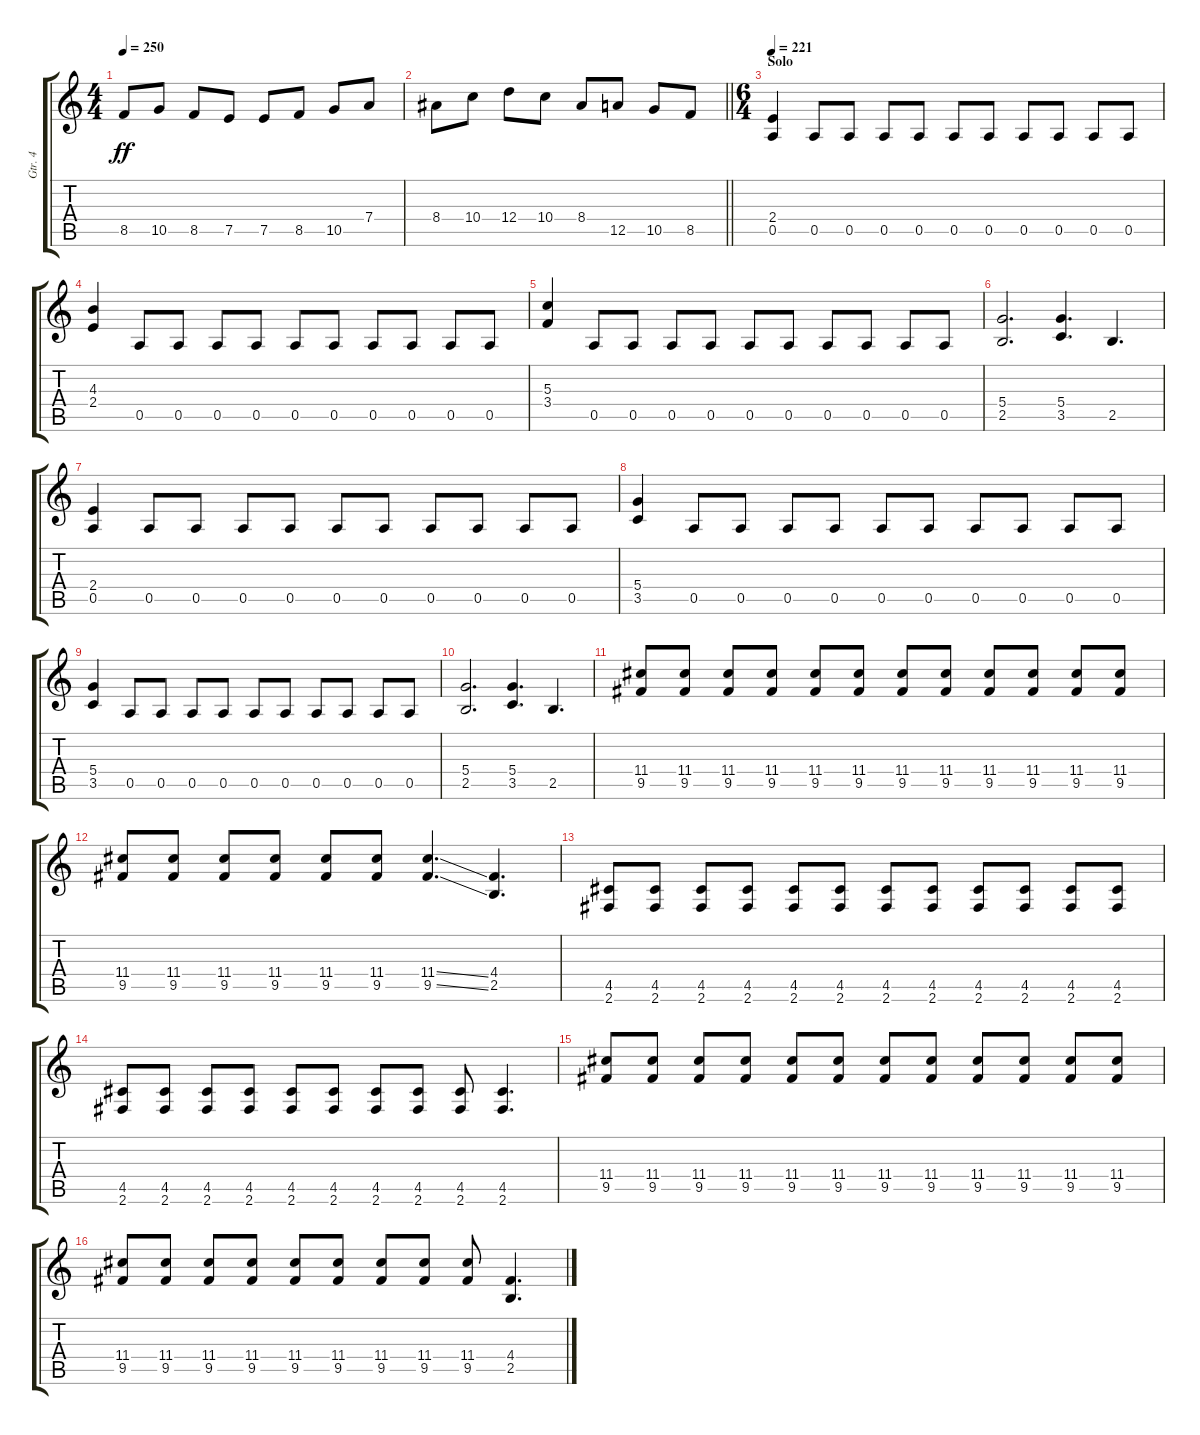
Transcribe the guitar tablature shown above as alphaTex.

\track ("Gtr. 4" "Gtr. 4") {instrument overdrivenguitar}
\staff {score tabs}
\tuning (E4 B3 G3 D3 A2 E2) {hide}
\ts (4 4)
\tempo 250
\clef g2
\ks c
8.5.8{dy ff} 10.5.8 8.5.8 7.5.8 7.5.8 8.5.8 10.5.8 7.4.8 |
\barLineRight lightlight
8.4.8 10.4.8 12.4.8 10.4.8 8.4.8 12.5.8 10.5.8 8.5.8 |
\ts (6 4)
\section ("" "Solo")
\tempo 221
(2.4 0.5).4 0.5.8 0.5.8 0.5.8 0.5.8 0.5.8 0.5.8 0.5.8 0.5.8 0.5.8 0.5.8 |
(4.3 2.4).4 0.5.8 0.5.8 0.5.8 0.5.8 0.5.8 0.5.8 0.5.8 0.5.8 0.5.8 0.5.8 |
(5.3 3.4).4 0.5.8 0.5.8 0.5.8 0.5.8 0.5.8 0.5.8 0.5.8 0.5.8 0.5.8 0.5.8 |
(5.4 2.5).2{d} (5.4 3.5).4{d} 2.5.4{d} |
(2.4 0.5).4 0.5.8 0.5.8 0.5.8 0.5.8 0.5.8 0.5.8 0.5.8 0.5.8 0.5.8 0.5.8 |
(5.4 3.5).4 0.5.8 0.5.8 0.5.8 0.5.8 0.5.8 0.5.8 0.5.8 0.5.8 0.5.8 0.5.8 |
(5.4 3.5).4 0.5.8 0.5.8 0.5.8 0.5.8 0.5.8 0.5.8 0.5.8 0.5.8 0.5.8 0.5.8 |
(5.4 2.5).2{d} (5.4 3.5).4{d} 2.5.4{d} |
(11.4 9.5).8 (11.4 9.5).8 (11.4 9.5).8 (11.4 9.5).8 (11.4 9.5).8 (11.4 9.5).8 (11.4 9.5).8 (11.4 9.5).8 (11.4 9.5).8 (11.4 9.5).8 (11.4 9.5).8 (11.4 9.5).8 |
(11.4 9.5).8 (11.4 9.5).8 (11.4 9.5).8 (11.4 9.5).8 (11.4 9.5).8 (11.4 9.5).8 (11.4{ss} 9.5{ss}).4{d} (4.4 2.5).4{d} |
(4.5 2.6).8 (4.5 2.6).8 (4.5 2.6).8 (4.5 2.6).8 (4.5 2.6).8 (4.5 2.6).8 (4.5 2.6).8 (4.5 2.6).8 (4.5 2.6).8 (4.5 2.6).8 (4.5 2.6).8 (4.5 2.6).8 |
(4.5 2.6).8 (4.5 2.6).8 (4.5 2.6).8 (4.5 2.6).8 (4.5 2.6).8 (4.5 2.6).8 (4.5 2.6).8 (4.5 2.6).8 (4.5 2.6).8 (4.5 2.6).4{d} |
(11.4 9.5).8 (11.4 9.5).8 (11.4 9.5).8 (11.4 9.5).8 (11.4 9.5).8 (11.4 9.5).8 (11.4 9.5).8 (11.4 9.5).8 (11.4 9.5).8 (11.4 9.5).8 (11.4 9.5).8 (11.4 9.5).8 |
(11.4 9.5).8 (11.4 9.5).8 (11.4 9.5).8 (11.4 9.5).8 (11.4 9.5).8 (11.4 9.5).8 (11.4 9.5).8 (11.4 9.5).8 (11.4 9.5).8 (4.4 2.5).4{d}
